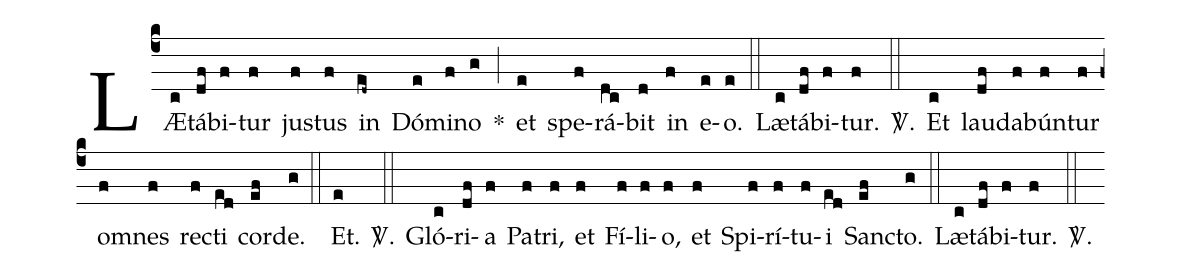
%%
(c4)
LÆ(c)tá(df)bi(f)tur(f) jus(f)tus(f) in(ed~) Dó(e)mi(f)no(g) *(;)
et(e) spe(f)rá(dc)bit(d) in(f) e(e)o.(e) (::)
Læ(c)tá(df)bi(f)tur.(f) <sp>V/</sp>.(::)
Et(c) lau(df)da(f)bún(f)tur(f) om(f)nes(f) rec(f)ti(ed) cor(ef)de.(g) (::)
Et.(e) <sp>V/</sp>.(::)
Gló(c)ri(df)a(f) Pa(f)tri,(f) et(f) Fí(f)li(f)o,(f) et(f) Spi(f)rí(f)tu(f)i(ed) Sanc(ef)to.(g) (::)
Læ(c)tá(df)bi(f)tur.(f) <sp>V/</sp>.(::)
